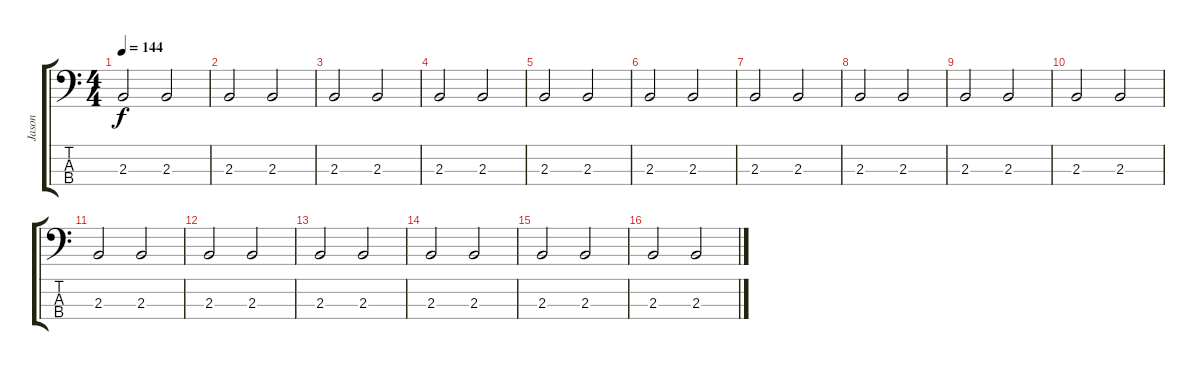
\track ("Jason" "Jason") {instrument electricbasspick}
\staff {score tabs}
\tuning (G2 D2 A1 E1) {hide}
\ts (4 4)
\tempo 144
\clef f4
\ks c
2.3.2{dy f} 2.3.2 |
2.3.2 2.3.2 |
2.3.2 2.3.2 |
2.3.2 2.3.2 |
2.3.2 2.3.2 |
2.3.2 2.3.2 |
2.3.2 2.3.2 |
2.3.2 2.3.2 |
2.3.2 2.3.2 |
2.3.2 2.3.2 |
2.3.2 2.3.2 |
2.3.2 2.3.2 |
2.3.2 2.3.2 |
2.3.2 2.3.2 |
2.3.2 2.3.2 |
2.3.2 2.3.2
